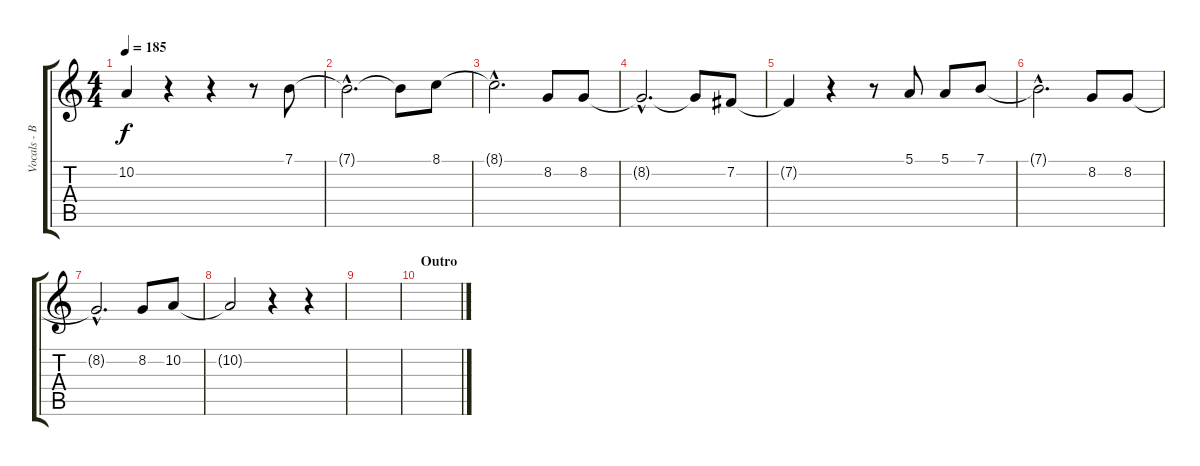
\track ("Vocals - Bruce" "Vocals - B") {instrument lead2sawtooth}
\staff {score tabs}
\tuning (E4 B3 G3 D3 A2 E2) {hide}
\ts (4 4)
\tempo 185
\clef g2
\ks c
10.2{t}.4{dy f} r.4 r.4 r.8 7.1.8 |
7.1{hac t}.2{d} 7.1{t}.8 8.1.8 |
8.1{hac t}.2{d} 8.2.8 8.2.8 |
8.2{hac t}.2{d} 8.2{t}.8 7.2.8 |
7.2{t}.4 r.4 r.8 5.1.8 5.1.8 7.1.8 |
7.1{hac t}.2{d} 8.2.8 8.2.8 |
8.2{hac t}.2{d} 8.2.8 10.2.8 |
10.2{t}.2 r.4 r.4 |
|
\section ("" "Outro")
